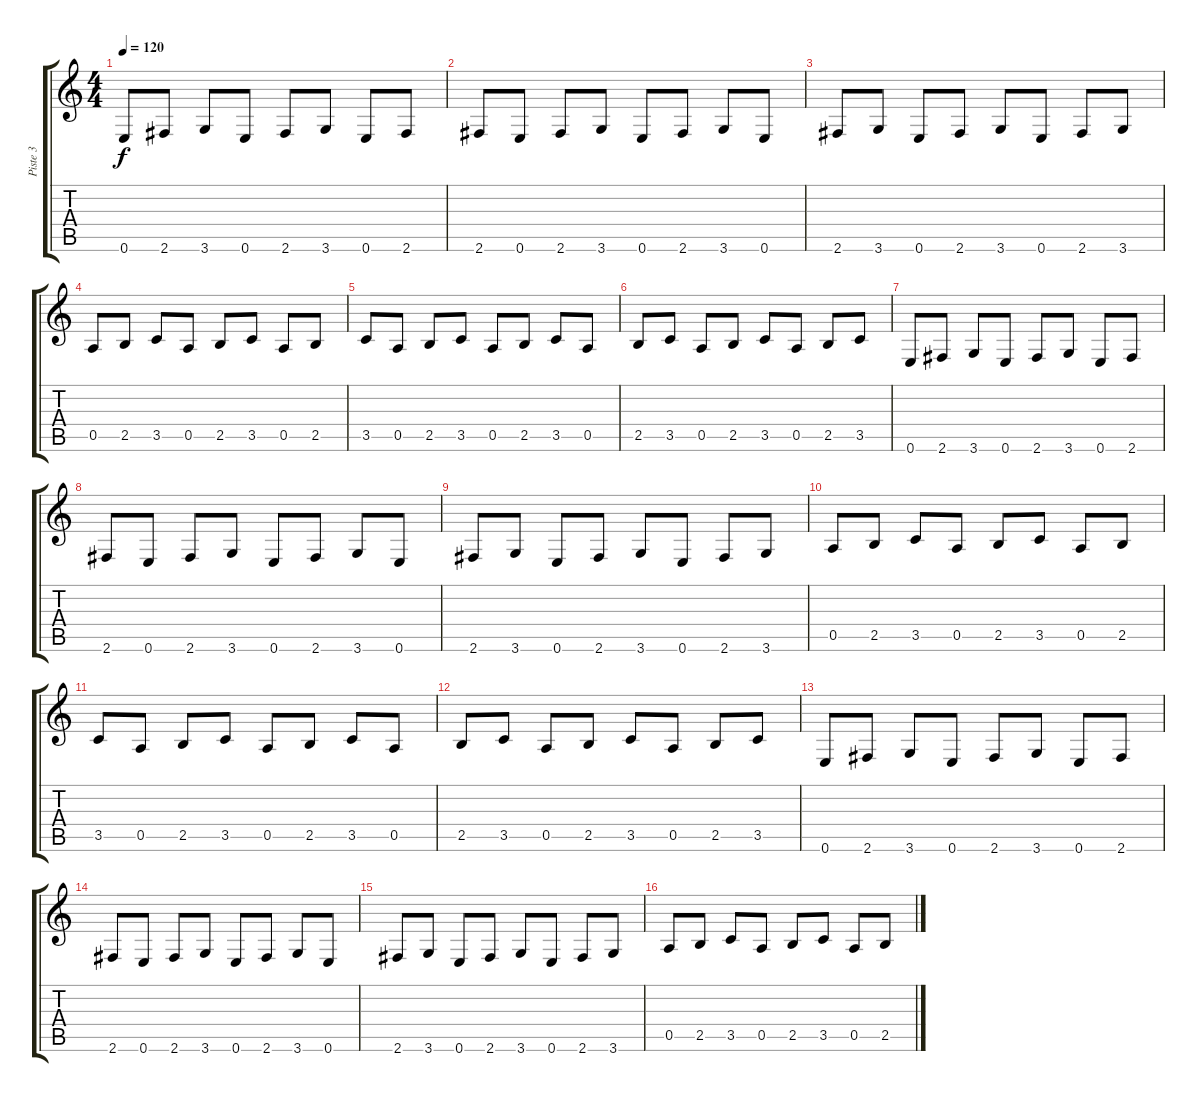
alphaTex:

\track ("Piste 3" "Piste 3") {instrument distortionguitar}
\staff {score tabs}
\tuning (E4 B3 G3 D3 A2 E2) {hide}
\ts (4 4)
\tempo 120
\clef g2
\ks c
0.6.8{dy f instrument distortionguitar} 2.6.8 3.6.8 0.6.8 2.6.8 3.6.8 0.6.8 2.6.8 |
2.6.8 0.6.8 2.6.8 3.6.8 0.6.8 2.6.8 3.6.8 0.6.8 |
2.6.8 3.6.8 0.6.8 2.6.8 3.6.8 0.6.8 2.6.8 3.6.8 |
0.5.8 2.5.8 3.5.8 0.5.8 2.5.8 3.5.8 0.5.8 2.5.8 |
3.5.8 0.5.8 2.5.8 3.5.8 0.5.8 2.5.8 3.5.8 0.5.8 |
2.5.8 3.5.8 0.5.8 2.5.8 3.5.8 0.5.8 2.5.8 3.5.8 |
0.6.8 2.6.8 3.6.8 0.6.8 2.6.8 3.6.8 0.6.8 2.6.8 |
2.6.8 0.6.8 2.6.8 3.6.8 0.6.8 2.6.8 3.6.8 0.6.8 |
2.6.8 3.6.8 0.6.8 2.6.8 3.6.8 0.6.8 2.6.8 3.6.8 |
0.5.8 2.5.8 3.5.8 0.5.8 2.5.8 3.5.8 0.5.8 2.5.8 |
3.5.8 0.5.8 2.5.8 3.5.8 0.5.8 2.5.8 3.5.8 0.5.8 |
2.5.8 3.5.8 0.5.8 2.5.8 3.5.8 0.5.8 2.5.8 3.5.8 |
0.6.8 2.6.8 3.6.8 0.6.8 2.6.8 3.6.8 0.6.8 2.6.8 |
2.6.8 0.6.8 2.6.8 3.6.8 0.6.8 2.6.8 3.6.8 0.6.8 |
2.6.8 3.6.8 0.6.8 2.6.8 3.6.8 0.6.8 2.6.8 3.6.8 |
0.5.8 2.5.8 3.5.8 0.5.8 2.5.8 3.5.8 0.5.8 2.5.8
